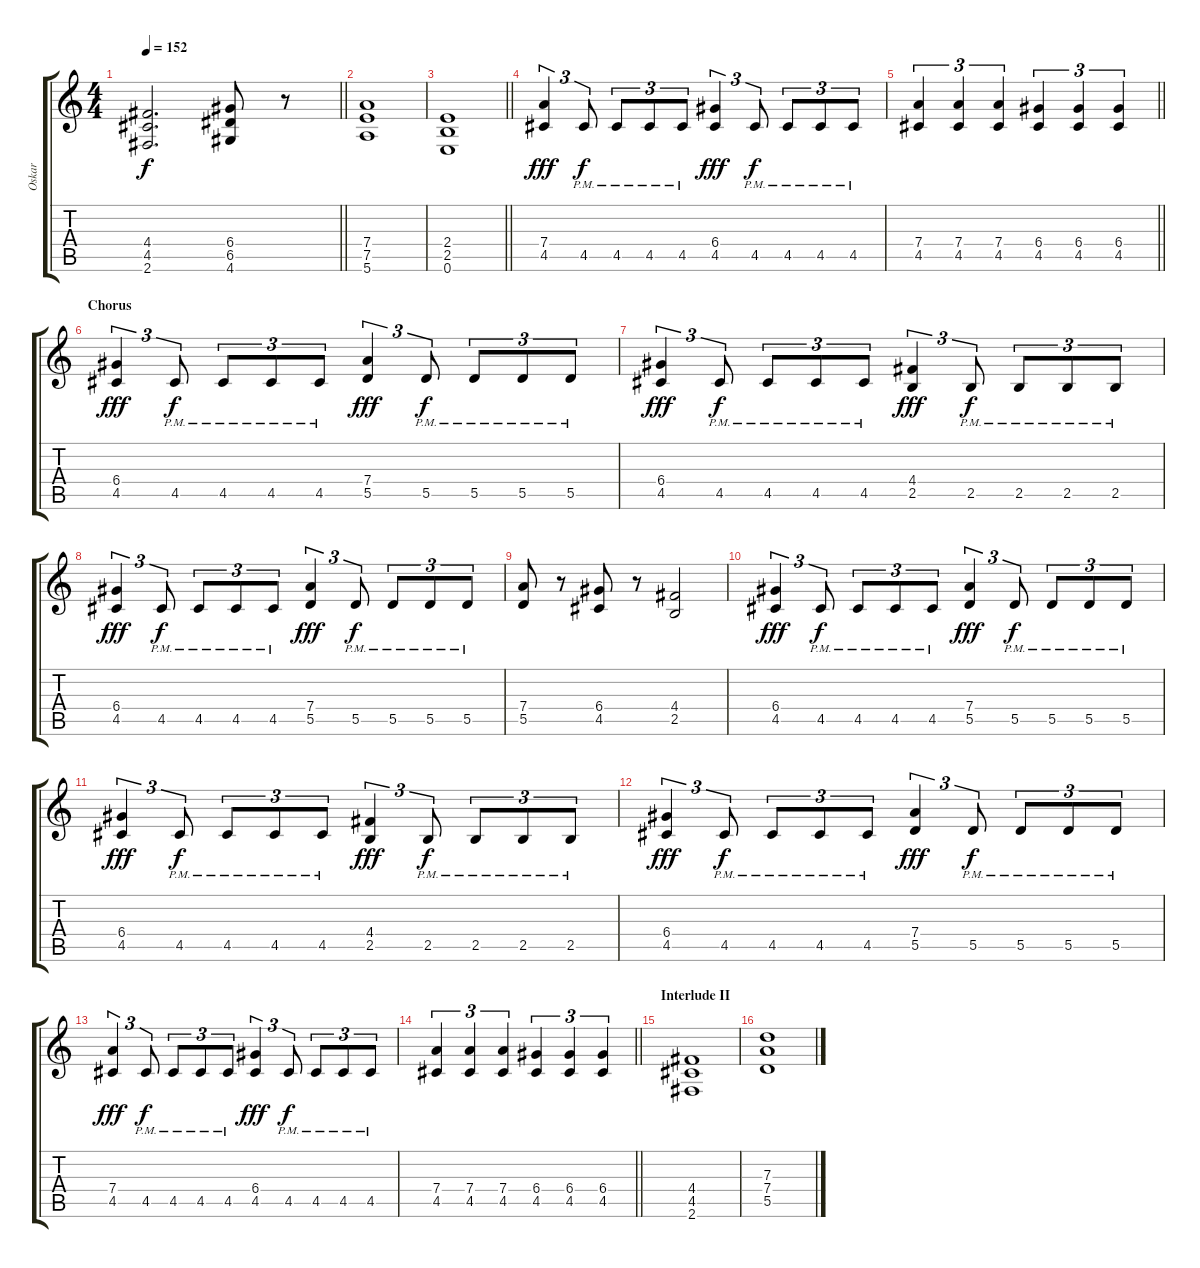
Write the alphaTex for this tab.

\track ("Oskar" "Oskar") {instrument distortionguitar}
\staff {score tabs}
\tuning (E4 B3 G3 D3 A2 E2) {hide}
\ts (4 4)
\tempo 152
\clef g2
\barLineRight lightlight
\ks c
(4.4{t} 4.5{t} 2.6{t}).2{d dy f} (6.4 6.5 4.6).8 r.8 |
(7.4 7.5 5.6).1 |
\barLineRight lightlight
(2.4 2.5 0.6).1 |
(7.4 4.5).4{tu (3 2) dy fff} 4.5{pm}.8{tu (3 2) dy f} 4.5{pm}.8{tu (3 2)} 4.5{pm}.8{tu (3 2)} 4.5{pm}.8{tu (3 2)} (6.4 4.5).4{tu (3 2) dy fff} 4.5{pm}.8{tu (3 2) dy f} 4.5{pm}.8{tu (3 2)} 4.5{pm}.8{tu (3 2)} 4.5{pm}.8{tu (3 2)} |
\barLineRight lightlight
(7.4 4.5).4{tu (3 2)} (7.4 4.5).4{tu (3 2)} (7.4 4.5).4{tu (3 2)} (6.4 4.5).4{tu (3 2)} (6.4 4.5).4{tu (3 2)} (6.4 4.5).4{tu (3 2)} |
\section ("" "Chorus")
(6.4 4.5).4{tu (3 2) dy fff} 4.5{pm}.8{tu (3 2) dy f} 4.5{pm}.8{tu (3 2)} 4.5{pm}.8{tu (3 2)} 4.5{pm}.8{tu (3 2)} (7.4 5.5).4{tu (3 2) dy fff} 5.5{pm}.8{tu (3 2) dy f} 5.5{pm}.8{tu (3 2)} 5.5{pm}.8{tu (3 2)} 5.5{pm}.8{tu (3 2)} |
(6.4 4.5).4{tu (3 2) dy fff} 4.5{pm}.8{tu (3 2) dy f} 4.5{pm}.8{tu (3 2)} 4.5{pm}.8{tu (3 2)} 4.5{pm}.8{tu (3 2)} (4.4 2.5).4{tu (3 2) dy fff} 2.5{pm}.8{tu (3 2) dy f} 2.5{pm}.8{tu (3 2)} 2.5{pm}.8{tu (3 2)} 2.5{pm}.8{tu (3 2)} |
(6.4 4.5).4{tu (3 2) dy fff} 4.5{pm}.8{tu (3 2) dy f} 4.5{pm}.8{tu (3 2)} 4.5{pm}.8{tu (3 2)} 4.5{pm}.8{tu (3 2)} (7.4 5.5).4{tu (3 2) dy fff} 5.5{pm}.8{tu (3 2) dy f} 5.5{pm}.8{tu (3 2)} 5.5{pm}.8{tu (3 2)} 5.5{pm}.8{tu (3 2)} |
(7.4 5.5).8 r.8 (6.4 4.5).8 r.8 (4.4 2.5).2 |
(6.4 4.5).4{tu (3 2) dy fff} 4.5{pm}.8{tu (3 2) dy f} 4.5{pm}.8{tu (3 2)} 4.5{pm}.8{tu (3 2)} 4.5{pm}.8{tu (3 2)} (7.4 5.5).4{tu (3 2) dy fff} 5.5{pm}.8{tu (3 2) dy f} 5.5{pm}.8{tu (3 2)} 5.5{pm}.8{tu (3 2)} 5.5{pm}.8{tu (3 2)} |
(6.4 4.5).4{tu (3 2) dy fff} 4.5{pm}.8{tu (3 2) dy f} 4.5{pm}.8{tu (3 2)} 4.5{pm}.8{tu (3 2)} 4.5{pm}.8{tu (3 2)} (4.4 2.5).4{tu (3 2) dy fff} 2.5{pm}.8{tu (3 2) dy f} 2.5{pm}.8{tu (3 2)} 2.5{pm}.8{tu (3 2)} 2.5{pm}.8{tu (3 2)} |
(6.4 4.5).4{tu (3 2) dy fff} 4.5{pm}.8{tu (3 2) dy f} 4.5{pm}.8{tu (3 2)} 4.5{pm}.8{tu (3 2)} 4.5{pm}.8{tu (3 2)} (7.4 5.5).4{tu (3 2) dy fff} 5.5{pm}.8{tu (3 2) dy f} 5.5{pm}.8{tu (3 2)} 5.5{pm}.8{tu (3 2)} 5.5{pm}.8{tu (3 2)} |
(7.4 4.5).4{tu (3 2) dy fff} 4.5{pm}.8{tu (3 2) dy f} 4.5{pm}.8{tu (3 2)} 4.5{pm}.8{tu (3 2)} 4.5{pm}.8{tu (3 2)} (6.4 4.5).4{tu (3 2) dy fff} 4.5{pm}.8{tu (3 2) dy f} 4.5{pm}.8{tu (3 2)} 4.5{pm}.8{tu (3 2)} 4.5{pm}.8{tu (3 2)} |
\barLineRight lightlight
(7.4 4.5).4{tu (3 2)} (7.4 4.5).4{tu (3 2)} (7.4 4.5).4{tu (3 2)} (6.4 4.5).4{tu (3 2)} (6.4 4.5).4{tu (3 2)} (6.4 4.5).4{tu (3 2)} |
\section ("" "Interlude II")
(4.4 4.5 2.6).1 |
(7.3 7.4 5.5).1
